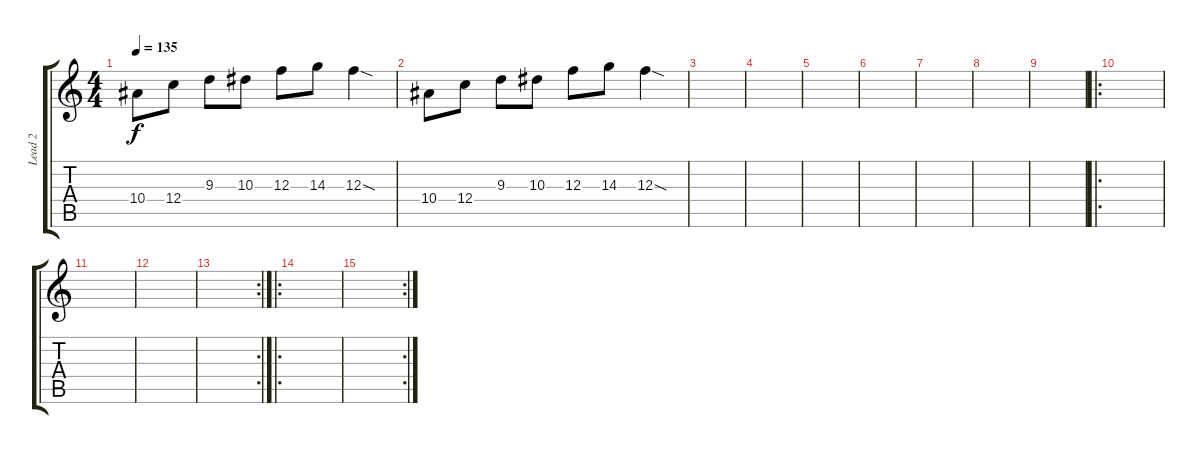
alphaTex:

\track ("Lead 2" "Lead 2") {instrument distortionguitar}
\staff {score tabs}
\tuning (D4 A3 F3 C3 G2 D2) {hide}
\ts (4 4)
\tempo 135
\clef g2
\ks c
10.4.8{dy f balance 8} 12.4.8 9.3.8 10.3.8 12.3.8 14.3.8 12.3{sod}.4 |
10.4.8 12.4.8 9.3.8 10.3.8 12.3.8 14.3.8 12.3{sod}.4 |
|
|
|
|
|
|
|
\ro
|
|
|
\rc 2
|
\ro
|
\rc 2
